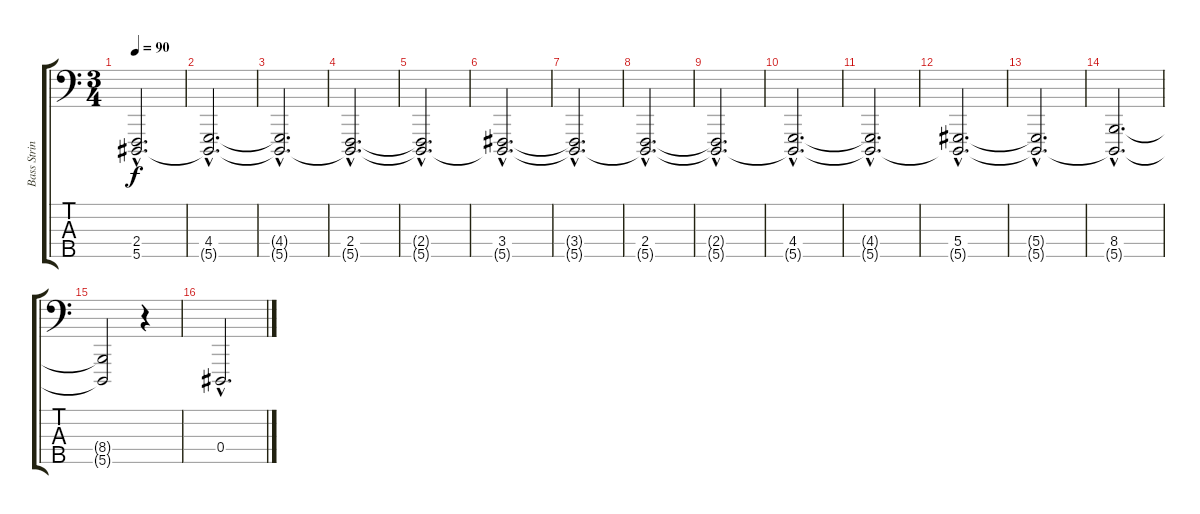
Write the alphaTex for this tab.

\track ("Bass Strings" "Bass Strin") {instrument tremolostrings}
\staff {score tabs}
\tuning (Gb2 Db2 Ab1 Eb1 Bb0) {hide}
\ts (3 4)
\tempo 90
\clef f4
\ks c
(2.4{hac t} 5.5{hac t}).2{d dy f} |
(4.4{hac} 5.5{hac t}).2{d} |
(4.4{hac t} 5.5{hac t}).2{d} |
(2.4{hac} 5.5{hac t}).2{d} |
(2.4{hac t} 5.5{hac t}).2{d} |
(3.4{hac} 5.5{hac t}).2{d} |
(3.4{hac t} 5.5{hac t}).2{d} |
(2.4{hac} 5.5{hac t}).2{d} |
(2.4{hac t} 5.5{hac t}).2{d} |
(4.4{hac} 5.5{hac t}).2{d} |
(4.4{hac t} 5.5{hac t}).2{d} |
(5.4{hac} 5.5{hac t}).2{d} |
(5.4{hac t} 5.5{hac t}).2{d} |
(8.4{hac} 5.5{hac t}).2{d} |
(8.4{t} 5.5{t}).2 r.4{volume 0} |
0.4{hac}.2{d volume 13}
